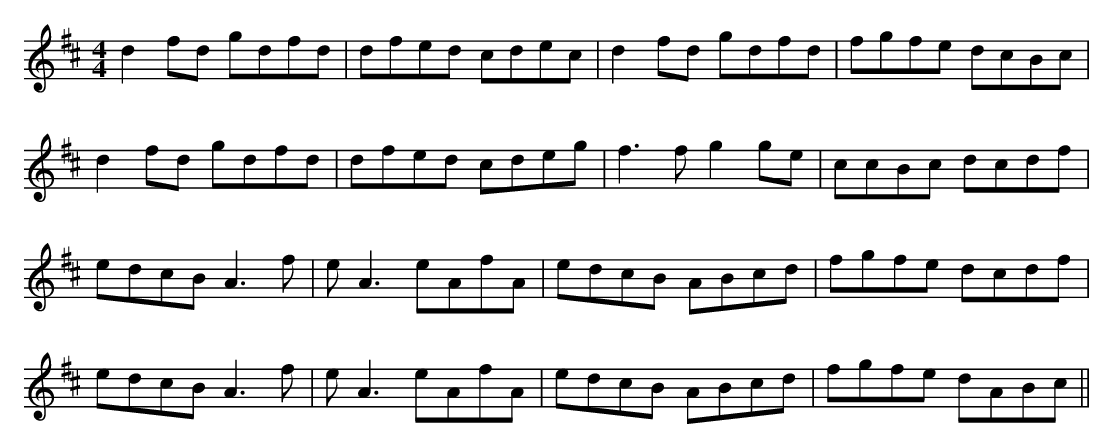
X:1
M:4/4
K:D
 d2fd gdfd|dfed cdec| d2fd gdfd| fgfe dcBc|
 d2fd gdfd|dfed cdeg| f3 f g2 ge| ccBc dcdf|
 edcB A3f|e A3 eAfA|edcB ABcd| fgfe dcdf|
 edcB A3f|e A3 eAfA|edcB ABcd| fgfe dABc||
